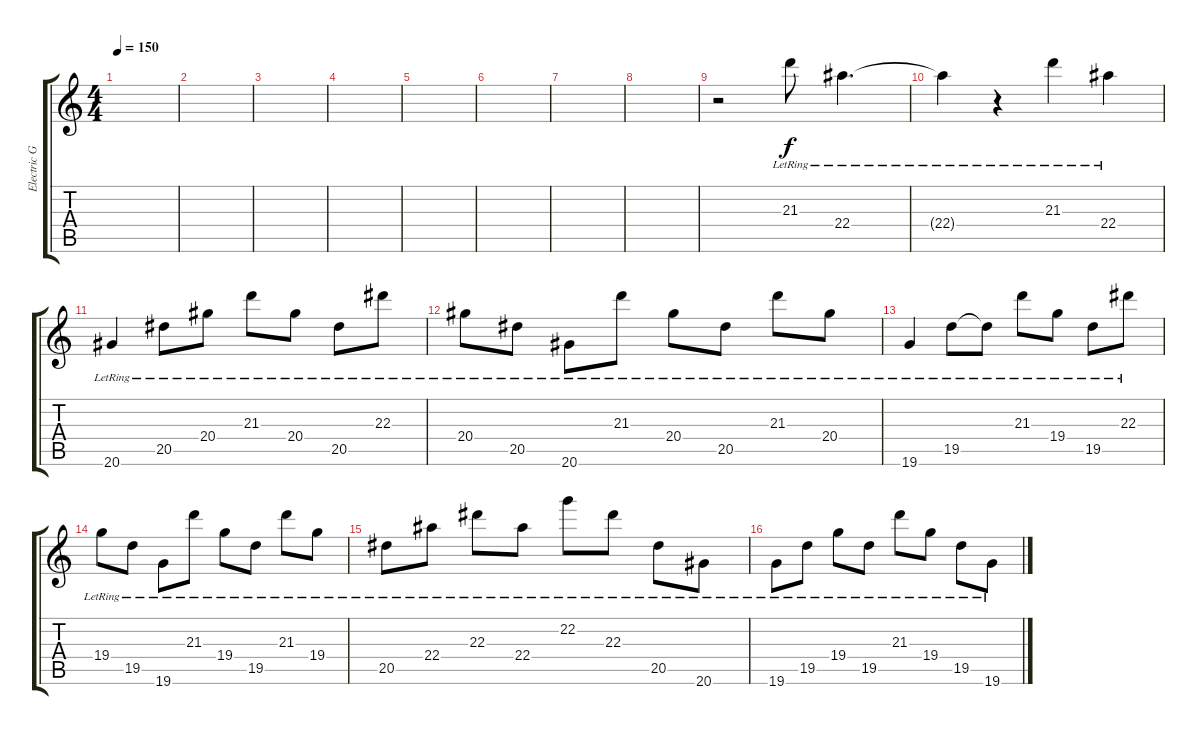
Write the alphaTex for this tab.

\track ("Electric Guitar" "Electric G") {instrument electricguitarclean}
\staff {score tabs}
\tuning (D4 A3 F3 C3 G2 C2) {hide}
\ts (4 4)
\tempo 150
\clef g2
\ks c
|
|
|
|
|
|
|
|
r.2 21.3{lr}.8 22.4{lr}.4{d} |
22.4{lr t}.4 r.4 21.3{lr}.4 22.4{lr}.4 |
20.6{lr}.4 20.5{lr}.8 20.4{lr}.8 21.3{lr}.8 20.4{lr}.8 20.5{lr}.8 22.3{lr}.8 |
20.4{lr}.8 20.5{lr}.8 20.6{lr}.8 21.3{lr}.8 20.4{lr}.8 20.5{lr}.8 21.3{lr}.8 20.4{lr}.8 |
19.6{lr}.4 19.5{lr}.8 19.5{lr t}.8 21.3{lr}.8 19.4{lr}.8 19.5{lr}.8 22.3{lr}.8 |
19.4{lr}.8 19.5{lr}.8 19.6{lr}.8 21.3{lr}.8 19.4{lr}.8 19.5{lr}.8 21.3{lr}.8 19.4{lr}.8 |
20.5{lr}.8 22.4{lr}.8 22.3{lr}.8 22.4{lr}.8 22.2{lr}.8 22.3{lr}.8 20.5{lr}.8 20.6{lr}.8 |
19.6{lr}.8 19.5{lr}.8 19.4{lr}.8 19.5{lr}.8 21.3{lr}.8 19.4{lr}.8 19.5{lr}.8 19.6{lr}.8
